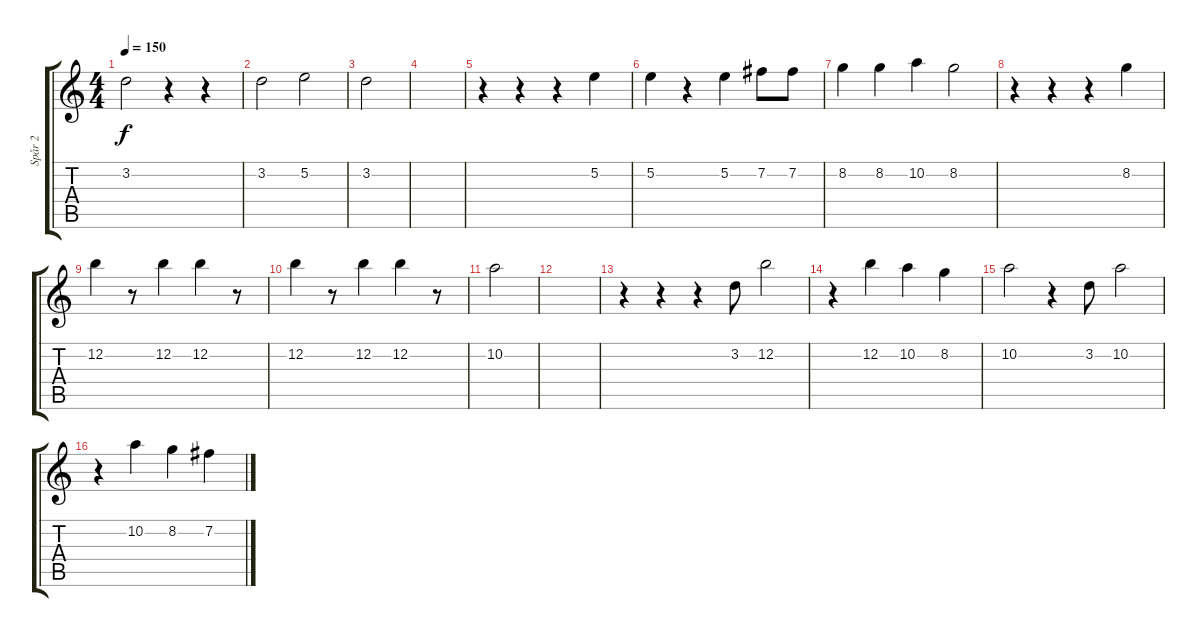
\track ("Spår 2" "Spår 2") {instrument distortionguitar}
\staff {score tabs}
\tuning (E4 B3 G3 D3 A2 E2) {hide}
\ts (4 4)
\tempo 150
\clef g2
\ks c
3.2.2{dy f} r.4 r.4 |
3.2.2 5.2.2 |
3.2.2 |
|
r.4 r.4 r.4 5.2.4 |
5.2.4 r.4 5.2.4 7.2.8 7.2.8 |
8.2.4 8.2.4 10.2.4 8.2.2 |
r.4 r.4 r.4 8.2.4 |
12.2.4 r.8 12.2.4 12.2.4 r.8 |
12.2.4 r.8 12.2.4 12.2.4 r.8 |
10.2.2 |
|
r.4 r.4 r.4 3.2.8 12.2.2 |
r.4 12.2.4 10.2.4 8.2.4 |
10.2.2 r.4 3.2.8 10.2.2 |
r.4 10.2.4 8.2.4 7.2.4
